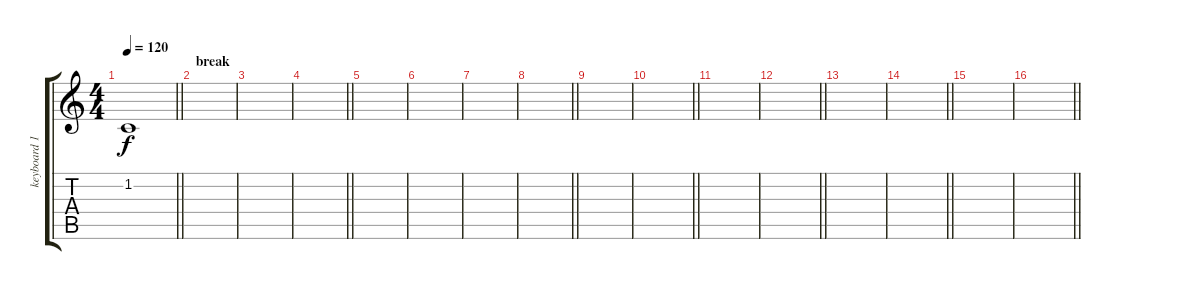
\track ("keyboard 1" "keyboard 1") {instrument pad8sweep}
\staff {score tabs}
\tuning (E4 B3 G3 D3 A2 E2) {hide}
\ts (4 4)
\tempo 120
\clef g2
\barLineRight lightlight
\ks c
1.2.1{dy f} |
\section ("" "break ")
|
|
\barLineRight lightlight
|
|
|
|
\barLineRight lightlight
|
|
\barLineRight lightlight
|
|
\barLineRight lightlight
|
|
\barLineRight lightlight
|
|
\barLineRight lightlight
